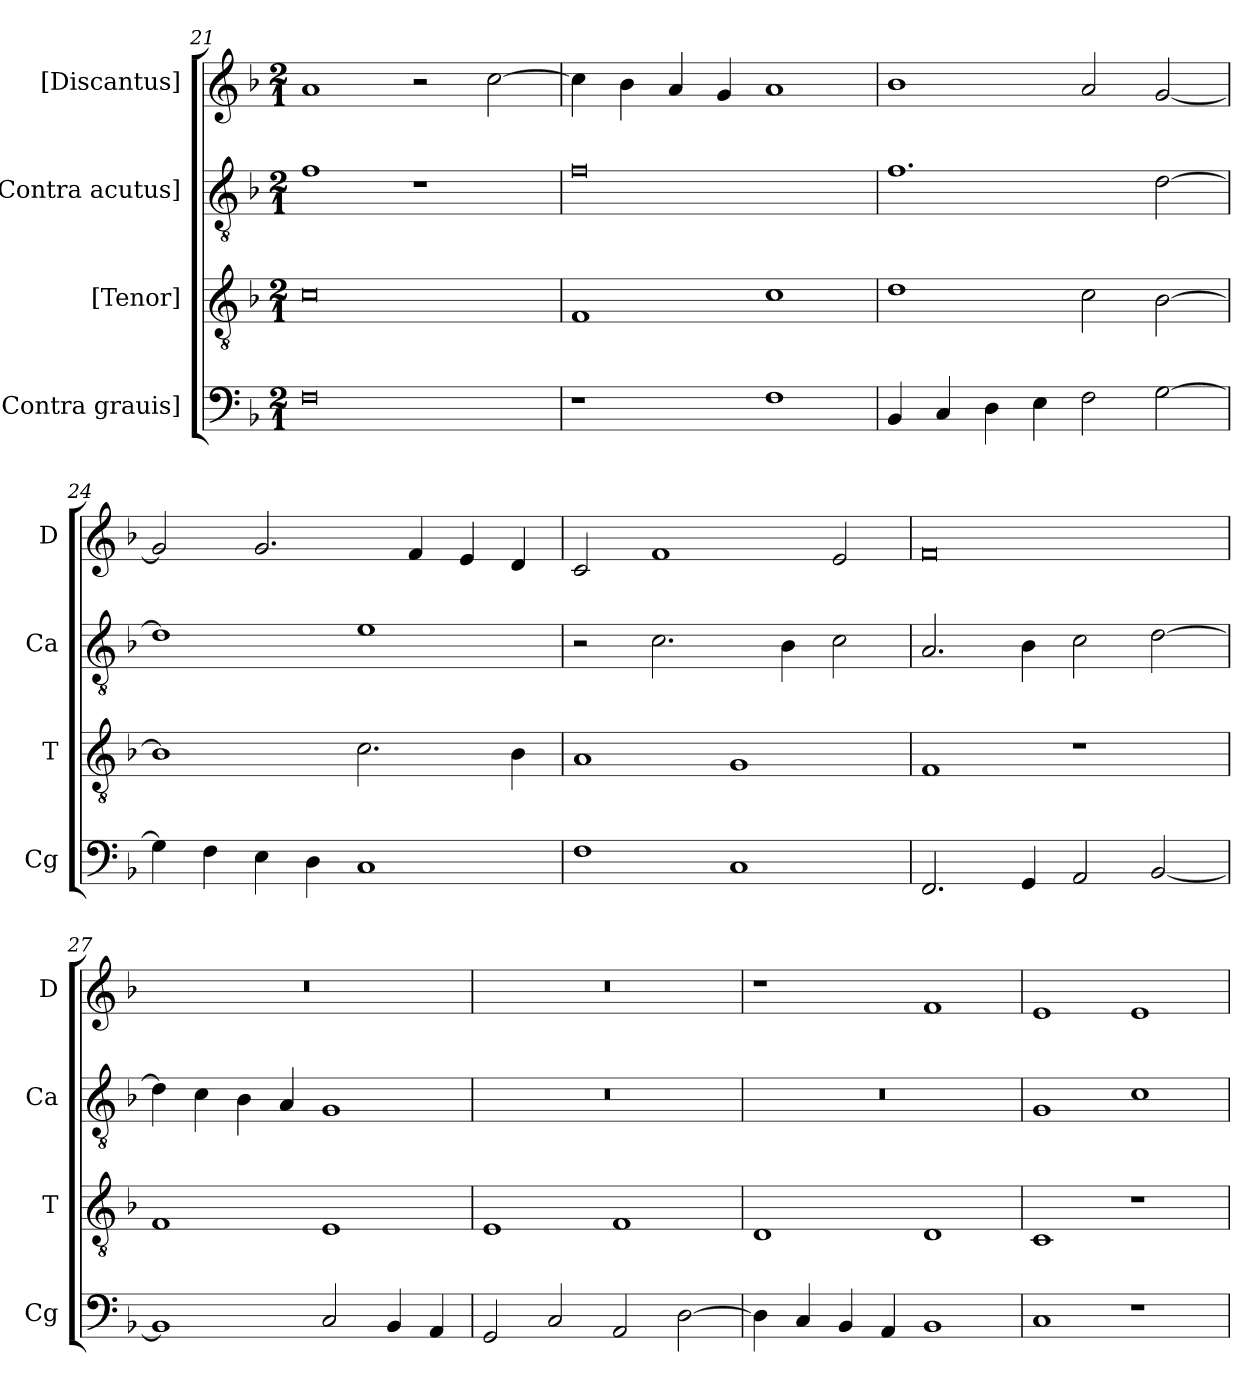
**kern	**kern	**kern	**kern
*part4	*part3	*part2	*part1
*staff4	*staff3	*staff2	*staff1
*I"[Contra grauis]	*I"[Tenor]	*I"[Contra acutus]	*I"[Discantus]
*I'Cg	*I'T	*I'Ca	*I'D
*clefF4	*clefGv2	*clefGv2	*clefG2
*k[b-]	*k[b-]	*k[b-]	*k[b-]
*F:	*F:	*F:	*F:
*M2/1	*M2/1	*M2/1	*M2/1
=21	=21	=21	=21
0F	0c	1f	1a
.	.	1r	2r
.	.	.	[2cc
=22	=22	=22	=22
1r	1F	0f	4cc]
.	.	.	4b-
.	.	.	4a
.	.	.	4g
1F	1c	.	1a
=23	=23	=23	=23
4BB-	1d	1.f	1b-
4C	.	.	.
4D	.	.	.
4E	.	.	.
2F	2c	.	2a
[2G	[2B-	[2d	[2g
=24	=24	=24	=24
4G]	1B-]	1d]	2g]
4F	.	.	.
4E	.	.	2.g
4D	.	.	.
1C	2.c	1e	.
.	.	.	4f
.	.	.	4e
.	4B-	.	4d
=25	=25	=25	=25
1F	1A	2r	2c
.	.	2.c	1f
1C	1G	.	.
.	.	4B-	.
.	.	2c	2e
=26	=26	=26	=26
2.FF	1F	2.A	0f
4GG	.	4B-	.
2AA	1r	2c	.
[2BB-	.	[2d	.
=27	=27	=27	=27
1BB-]	1F	4d]	0r
.	.	4c	.
.	.	4B-	.
.	.	4A	.
2C	1E	1G	.
4BB-	.	.	.
4AA	.	.	.
=28	=28	=28	=28
2GG	1E	0r	0r
2C	.	.	.
2AA	1F	.	.
[2D	.	.	.
=29	=29	=29	=29
4D]	1D	0r	1r
4C	.	.	.
4BB-	.	.	.
4AA	.	.	.
1BB-	1D	.	1f
=30	=30	=30	=30
1C	1C	1G	1e
1r	1r	1c	1e
=	=	=	=
*-	*-	*-	*-
